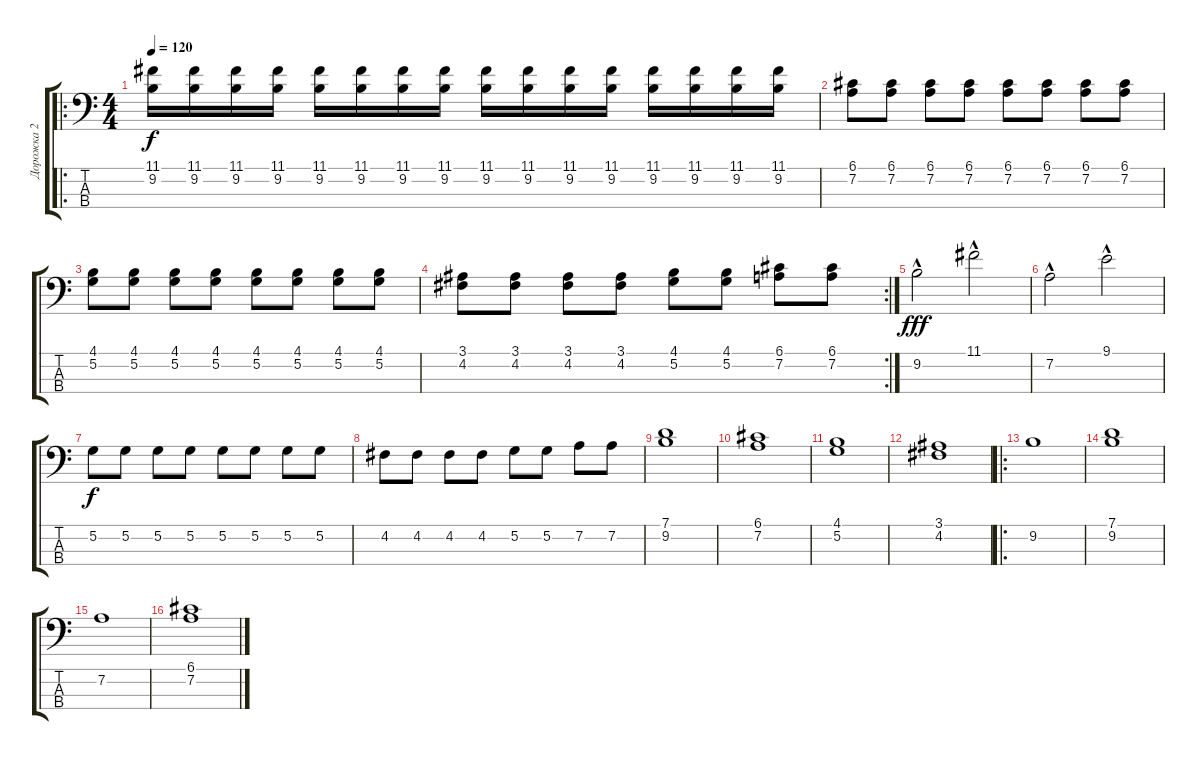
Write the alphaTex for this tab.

\track ("Дорожка 2" "Дорожка 2") {instrument electricbassfinger}
\staff {score tabs}
\tuning (G2 D2 A1 E1) {hide}
\ro
\ts (4 4)
\tempo 120
\clef f4
\ks c
(11.1 9.2).16{dy f} (11.1 9.2).16 (11.1 9.2).16 (11.1 9.2).16 (11.1 9.2).16 (11.1 9.2).16 (11.1 9.2).16 (11.1 9.2).16 (11.1 9.2).16 (11.1 9.2).16 (11.1 9.2).16 (11.1 9.2).16 (11.1 9.2).16 (11.1 9.2).16 (11.1 9.2).16 (11.1 9.2).16 |
(6.1 7.2).8 (6.1 7.2).8 (6.1 7.2).8 (6.1 7.2).8 (6.1 7.2).8 (6.1 7.2).8 (6.1 7.2).8 (6.1 7.2).8 |
(4.1 5.2).8 (4.1 5.2).8 (4.1 5.2).8 (4.1 5.2).8 (4.1 5.2).8 (4.1 5.2).8 (4.1 5.2).8 (4.1 5.2).8 |
\rc 2
(3.1 4.2).8 (3.1 4.2).8 (3.1 4.2).8 (3.1 4.2).8 (4.1 5.2).8 (4.1 5.2).8 (6.1 7.2).8 (6.1 7.2).8 |
9.2{hac}.2{dy fff} 11.1{hac}.2 |
7.2{hac}.2 9.1{hac}.2 |
5.2.8{dy f} 5.2.8 5.2.8 5.2.8 5.2.8 5.2.8 5.2.8 5.2.8 |
4.2.8 4.2.8 4.2.8 4.2.8 5.2.8 5.2.8 7.2.8 7.2.8 |
(7.1 9.2).1 |
(6.1 7.2).1 |
(4.1 5.2).1 |
(3.1 4.2).1 |
\ro
9.2.1 |
(7.1 9.2).1 |
7.2.1 |
(6.1 7.2).1
